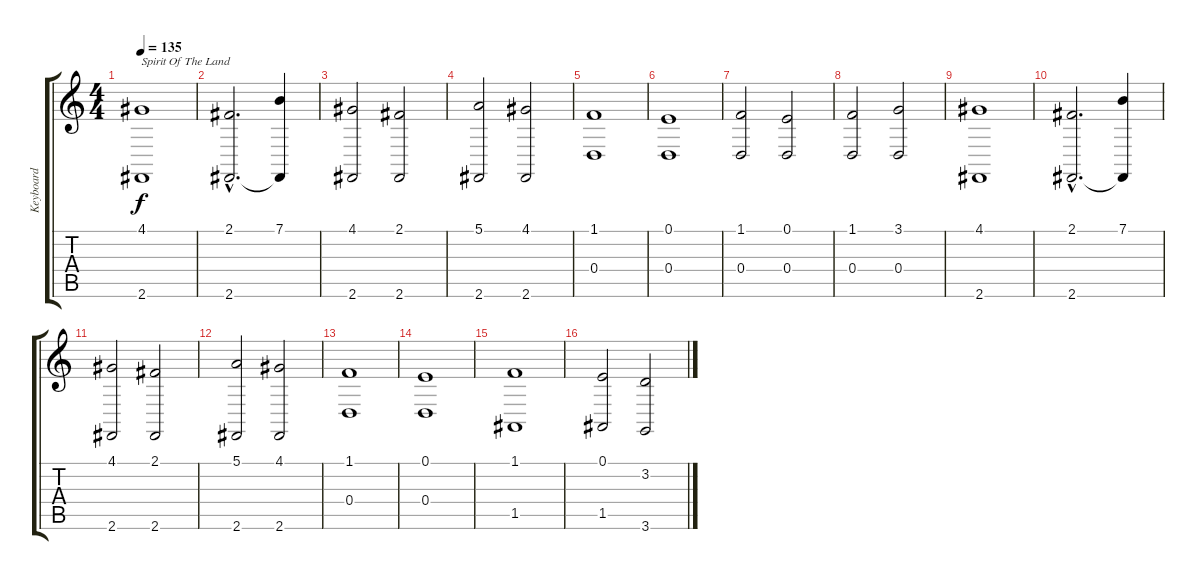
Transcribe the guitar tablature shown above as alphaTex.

\track ("Keyboard" "Keyboard") {instrument fx7echoes}
\staff {score tabs}
\tuning (E4 B3 G3 D3 A2 E2) {hide}
\ts (4 4)
\tempo 135
\clef g2
\ks c
(4.1 2.6).1{txt "Spirit Of The Land" dy f instrument pad4choir} |
(2.1{hac} 2.6{hac}).2{d} (7.1 2.6{t}).4 |
(4.1 2.6).2 (2.1 2.6).2 |
(5.1 2.6).2 (4.1 2.6).2 |
(1.1 0.4).1 |
(0.1 0.4).1 |
(1.1 0.4).2 (0.1 0.4).2 |
(1.1 0.4).2 (3.1 0.4).2 |
(4.1 2.6).1 |
(2.1{hac} 2.6{hac}).2{d} (7.1 2.6{t}).4 |
(4.1 2.6).2 (2.1 2.6).2 |
(5.1 2.6).2 (4.1 2.6).2 |
(1.1 0.4).1 |
(0.1 0.4).1 |
(1.1 1.5).1 |
(0.1 1.5).2 (3.2 3.6).2
